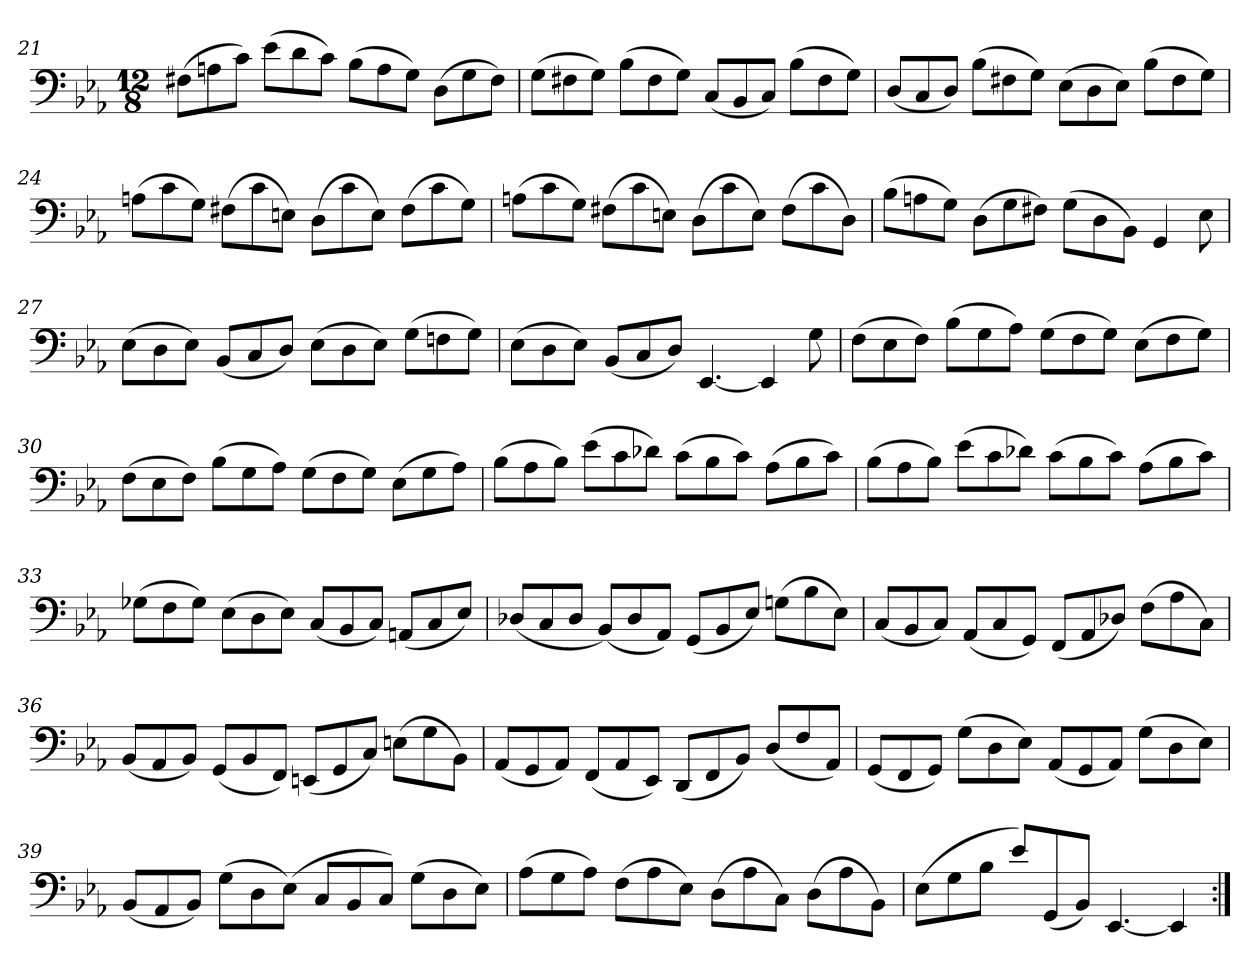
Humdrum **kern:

**kern
*part1
*staff1
*clefF4
*k[b-e-a-]
*M12/8
=21
(8F#X\L
8An\
8c\J)
(8e-\L
8d\
8c\J)
(8B-\L
8A\
8G\J)
(8D\L
8G\
8F#\J)
=22
(8G\L
8F#X\
8G\J)
(8B-\L
8F#\
8G\J)
(8C/L
8BB-/
8C/J)
(8B-\L
8F#\
8G\J)
=23
(8D/L
8C/
8D/J)
(8B-\L
8F#X\
8G\J)
(8E-\L
8D\
8E-\J)
(8B-\L
8F#\
8G\J)
=24
(8An\L
8c\
8G\J)
(8F#X\L
8c\
8En\J)
(8D\L
8c\
8E\J)
(8F#\L
8c\
8G\J)
=25
(8An\L
8c\
8G\J)
(8F#X\L
8c\
8En\J)
(8D\L
8c\
8E\J)
(8F#\L
8c\
8D\J)
=26
(8B-\L
8An\
8G\J)
(8D\L
8G\
8F#X\J)
(8G\L
8D\
8BB-\J)
4GG/
8E-\
=27
(8E-\L
8D\
8E-\J)
(8BB-/L
8C/
8D/J)
(8E-\L
8D\
8E-\J)
(8G\L
8Fn\
8G\J)
=28
(8E-\L
8D\
8E-\J)
(8BB-/L
8C/
8D/J)
[4.EE-/
4EE-/]
8G\
=29
(8F\L
8E-\
8F\J)
(8B-\L
8G\
8A-\J)
(8G\L
8F\
8G\J)
(8E-\L
8F\
8G\J)
=30
(8F\L
8E-\
8F\J)
(8B-\L
8G\
8A-\J)
(8G\L
8F\
8G\J)
(8E-\L
8G\
8A-\J)
=31
(8B-\L
8A-\
8B-\J)
(8e-\L
8c\
8d-X\J)
(8c\L
8B-\
8c\J)
(8A-\L
8B-\
8c\J)
=32
(8B-\L
8A-\
8B-\J)
(8e-\L
8c\
8d-X\J)
(8c\L
8B-\
8c\J)
(8A-\L
8B-\
8c\J)
=33
(8G-X\L
8F\
8G-\J)
(8E-\L
8D\
8E-\J)
(8C/L
8BB-/
8C/J)
(8AAn/L
8C/
8E-/J)
=34
(8D-X/L
8C/
8D-/J
(8BB-/L)
8D-/
8AA-/J)
(8GG/L
8BB-/
8E-/J)
(8Gn\L
8B-\
8E-\J)
=35
(8C/L
8BB-/
8C/J)
(8AA-/L
8C/
8GG/J)
(8FF/L
8AA-/
8D-X/J)
(8F\L
8A-\
8C\J)
=36
(8BB-/L
8AA-/
8BB-/J)
(8GG/L
8BB-/
8FF/J)
(8EEn/L
8GG/
8C/J)
(8En\L
8G\
8BB-\J)
=37
(8AA-/L
8GG/
8AA-/J)
(8FF/L
8AA-/
8EE-/J)
(8DD/L
8FF/
8BB-/J)
(8D/L
8F/
8AA-/J)
=38
(8GG/L
8FF/
8GG/J)
(8G\L
8D\
8E-\J)
(8AA-/L
8GG/
8AA-/J)
(8G\L
8D\
8E-\J)
=39
(8BB-/L
8AA-/
8BB-/J)
(8G\L
8D\
(8E-\J)
8C/L
8BB-/
8C/J)
(8G\L
8D\
8E-\J)
=40
(8A-\L
8G\
8A-\J)
(8F\L
8A-\
8E-\J)
(8D\L
8A-\
8C\J)
(8D\L
8A-\
8BB-\J)
=41
(8E-\L
8G\
8B-\J
8e-/L)
(8GG/
8BB-/J)
[4.EE-/
4EE-/]
=:|!
*-
